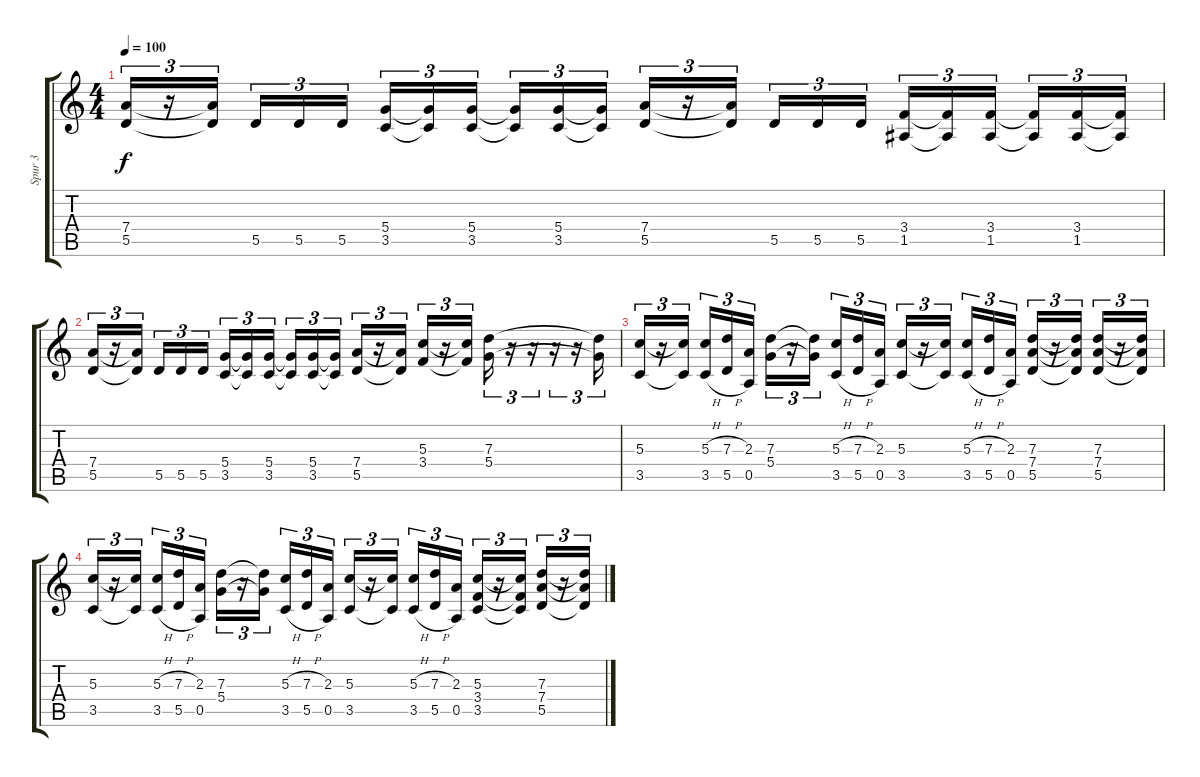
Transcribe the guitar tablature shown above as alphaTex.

\track ("Spur 3" "Spur 3") {instrument overdrivenguitar}
\staff {score tabs}
\tuning (E4 B3 G3 D3 A2 E2) {hide}
\ts (4 4)
\tempo 100
\clef g2
\ks c
(7.4 5.5).16{tu (3 2) dy f} r.16{tu (3 2)} (7.4{t} 5.5{t}).16{tu (3 2) beam splitsecondary} 5.5.16{tu (3 2)} 5.5.16{tu (3 2)} 5.5.16{tu (3 2)} (5.4 3.5).16{tu (3 2)} (5.4{t} 3.5{t}).16{tu (3 2)} (5.4 3.5).16{tu (3 2) beam splitsecondary} (5.4{t} 3.5{t}).16{tu (3 2)} (5.4 3.5).16{tu (3 2)} (5.4{t} 3.5{t}).16{tu (3 2)} (7.4 5.5).16{tu (3 2)} r.16{tu (3 2)} (7.4{t} 5.5{t}).16{tu (3 2) beam splitsecondary} 5.5.16{tu (3 2)} 5.5.16{tu (3 2)} 5.5.16{tu (3 2)} (3.4 1.5).16{tu (3 2)} (3.4{t} 1.5{t}).16{tu (3 2)} (3.4 1.5).16{tu (3 2) beam splitsecondary} (3.4{t} 1.5{t}).16{tu (3 2)} (3.4 1.5).16{tu (3 2)} (3.4{t} 1.5{t}).16{tu (3 2)} |
(7.4 5.5).16{tu (3 2)} r.16{tu (3 2)} (7.4{t} 5.5{t}).16{tu (3 2) beam splitsecondary} 5.5.16{tu (3 2)} 5.5.16{tu (3 2)} 5.5.16{tu (3 2)} (5.4 3.5).16{tu (3 2)} (5.4{t} 3.5{t}).16{tu (3 2)} (5.4 3.5).16{tu (3 2) beam splitsecondary} (5.4{t} 3.5{t}).16{tu (3 2)} (5.4 3.5).16{tu (3 2)} (5.4{t} 3.5{t}).16{tu (3 2)} (7.4 5.5).16{tu (3 2)} r.16{tu (3 2)} (7.4{t} 5.5{t}).16{tu (3 2)} (5.3 3.4).16{tu (3 2)} r.16{tu (3 2)} (5.3{t} 3.4{t}).16{tu (3 2)} (7.3 5.4).16{tu (3 2)} r.16{tu (3 2)} r.16{tu (3 2)} r.16{tu (3 2)} r.16{tu (3 2)} (7.3{t} 5.4{t}).16{tu (3 2)} |
(5.3 3.5).16{tu (3 2)} r.16{tu (3 2)} (5.3{t} 3.5{t}).16{tu (3 2) beam splitsecondary} (5.3{h} 3.5{h}).16{tu (3 2)} (7.3{h} 5.5{h}).16{tu (3 2)} (2.3 0.5).16{tu (3 2)} (7.3 5.4).16{tu (3 2)} r.16{tu (3 2)} (7.3{t} 5.4{t}).16{tu (3 2) beam splitsecondary} (5.3{h} 3.5{h}).16{tu (3 2)} (7.3{h} 5.5{h}).16{tu (3 2)} (2.3 0.5).16{tu (3 2)} (5.3 3.5).16{tu (3 2)} r.16{tu (3 2)} (5.3{t} 3.5{t}).16{tu (3 2) beam splitsecondary} (5.3{h} 3.5{h}).16{tu (3 2)} (7.3{h} 5.5{h}).16{tu (3 2)} (2.3 0.5).16{tu (3 2)} (7.3 7.4 5.5).16{tu (3 2)} r.16{tu (3 2)} (7.3{t} 7.4{t} 5.5{t}).16{tu (3 2)} (7.3 7.4 5.5).16{tu (3 2)} r.16{tu (3 2)} (7.3{t} 7.4{t} 5.5{t}).16{tu (3 2)} |
(5.3 3.5).16{tu (3 2)} r.16{tu (3 2)} (5.3{t} 3.5{t}).16{tu (3 2) beam splitsecondary} (5.3{h} 3.5{h}).16{tu (3 2)} (7.3{h} 5.5{h}).16{tu (3 2)} (2.3 0.5).16{tu (3 2)} (7.3 5.4).16{tu (3 2)} r.16{tu (3 2)} (7.3{t} 5.4{t}).16{tu (3 2) beam splitsecondary} (5.3{h} 3.5{h}).16{tu (3 2)} (7.3{h} 5.5{h}).16{tu (3 2)} (2.3 0.5).16{tu (3 2)} (5.3 3.5).16{tu (3 2)} r.16{tu (3 2)} (5.3{t} 3.5{t}).16{tu (3 2) beam splitsecondary} (5.3{h} 3.5{h}).16{tu (3 2)} (7.3{h} 5.5{h}).16{tu (3 2)} (2.3 0.5).16{tu (3 2)} (5.3 3.4 3.5).16{tu (3 2)} r.16{tu (3 2)} (5.3{t} 3.4{t} 3.5{t}).16{tu (3 2)} (7.3 7.4 5.5).16{tu (3 2)} r.16{tu (3 2)} (7.3{t} 7.4{t} 5.5{t}).16{tu (3 2)}
